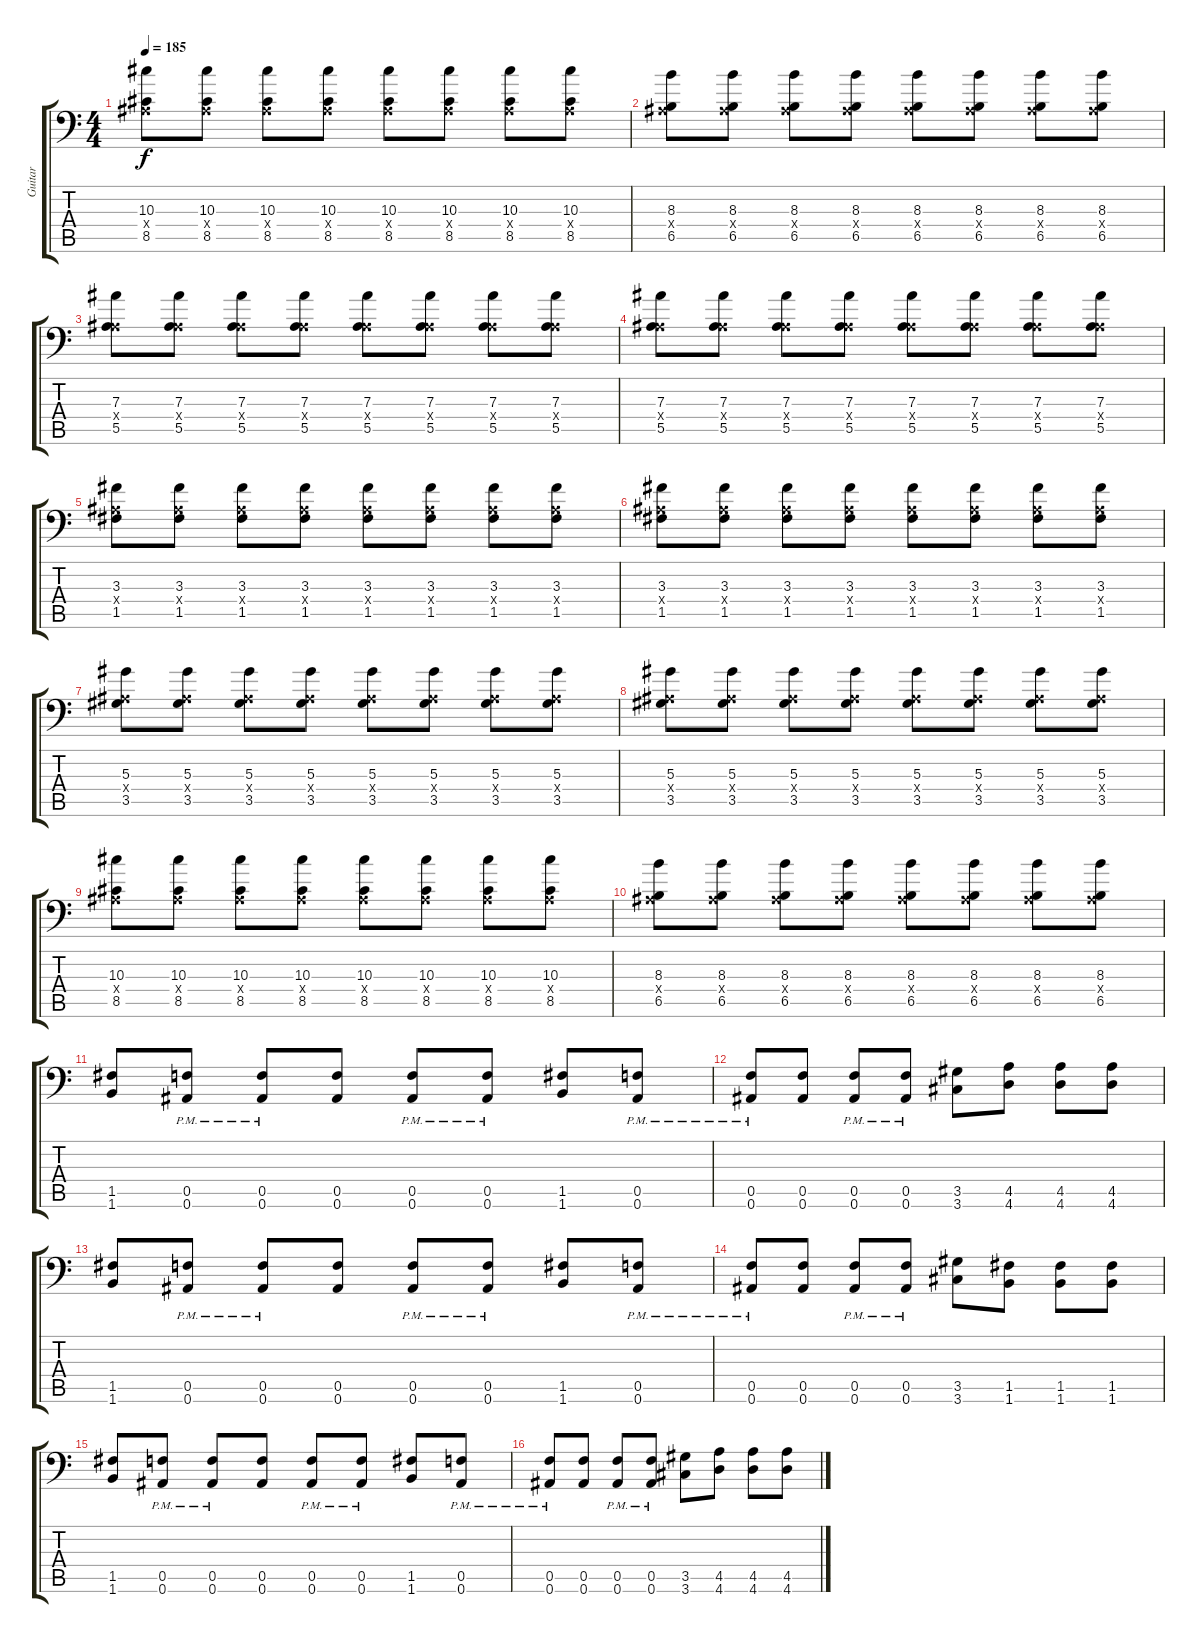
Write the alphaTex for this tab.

\track ("Guitar" "Guitar") {instrument distortionguitar}
\staff {score tabs}
\tuning (C4 G3 Eb3 Bb2 F2 Bb1) {hide}
\ts (4 4)
\tempo 185
\clef f4
\ks c
(10.3 0.4{x} 8.5).8{dy f} (10.3 0.4{x} 8.5).8 (10.3 0.4{x} 8.5).8 (10.3 0.4{x} 8.5).8 (10.3 0.4{x} 8.5).8 (10.3 0.4{x} 8.5).8 (10.3 0.4{x} 8.5).8 (10.3 0.4{x} 8.5).8 |
(8.3 0.4{x} 6.5).8 (8.3 0.4{x} 6.5).8 (8.3 0.4{x} 6.5).8 (8.3 0.4{x} 6.5).8 (8.3 0.4{x} 6.5).8 (8.3 0.4{x} 6.5).8 (8.3 0.4{x} 6.5).8 (8.3 0.4{x} 6.5).8 |
(7.3 0.4{x} 5.5).8 (7.3 0.4{x} 5.5).8 (7.3 0.4{x} 5.5).8 (7.3 0.4{x} 5.5).8 (7.3 0.4{x} 5.5).8 (7.3 0.4{x} 5.5).8 (7.3 0.4{x} 5.5).8 (7.3 0.4{x} 5.5).8 |
(7.3 0.4{x} 5.5).8 (7.3 0.4{x} 5.5).8 (7.3 0.4{x} 5.5).8 (7.3 0.4{x} 5.5).8 (7.3 0.4{x} 5.5).8 (7.3 0.4{x} 5.5).8 (7.3 0.4{x} 5.5).8 (7.3 0.4{x} 5.5).8 |
(3.3 0.4{x} 1.5).8 (3.3 0.4{x} 1.5).8 (3.3 0.4{x} 1.5).8 (3.3 0.4{x} 1.5).8 (3.3 0.4{x} 1.5).8 (3.3 0.4{x} 1.5).8 (3.3 0.4{x} 1.5).8 (3.3 0.4{x} 1.5).8 |
(3.3 0.4{x} 1.5).8 (3.3 0.4{x} 1.5).8 (3.3 0.4{x} 1.5).8 (3.3 0.4{x} 1.5).8 (3.3 0.4{x} 1.5).8 (3.3 0.4{x} 1.5).8 (3.3 0.4{x} 1.5).8 (3.3 0.4{x} 1.5).8 |
(5.3 0.4{x} 3.5).8 (5.3 0.4{x} 3.5).8 (5.3 0.4{x} 3.5).8 (5.3 0.4{x} 3.5).8 (5.3 0.4{x} 3.5).8 (5.3 0.4{x} 3.5).8 (5.3 0.4{x} 3.5).8 (5.3 0.4{x} 3.5).8 |
(5.3 0.4{x} 3.5).8 (5.3 0.4{x} 3.5).8 (5.3 0.4{x} 3.5).8 (5.3 0.4{x} 3.5).8 (5.3 0.4{x} 3.5).8 (5.3 0.4{x} 3.5).8 (5.3 0.4{x} 3.5).8 (5.3 0.4{x} 3.5).8 |
(10.3 0.4{x} 8.5).8 (10.3 0.4{x} 8.5).8 (10.3 0.4{x} 8.5).8 (10.3 0.4{x} 8.5).8 (10.3 0.4{x} 8.5).8 (10.3 0.4{x} 8.5).8 (10.3 0.4{x} 8.5).8 (10.3 0.4{x} 8.5).8 |
(8.3 0.4{x} 6.5).8 (8.3 0.4{x} 6.5).8 (8.3 0.4{x} 6.5).8 (8.3 0.4{x} 6.5).8 (8.3 0.4{x} 6.5).8 (8.3 0.4{x} 6.5).8 (8.3 0.4{x} 6.5).8 (8.3 0.4{x} 6.5).8 |
(1.5 1.6).8 (0.5{pm} 0.6{pm}).8 (0.5{pm} 0.6{pm}).8 (0.5 0.6).8 (0.5{pm} 0.6{pm}).8 (0.5{pm} 0.6{pm}).8 (1.5 1.6).8 (0.5{pm} 0.6{pm}).8 |
(0.5{pm} 0.6{pm}).8 (0.5 0.6).8 (0.5{pm} 0.6{pm}).8 (0.5{pm} 0.6{pm}).8 (3.5 3.6).8 (4.5 4.6).8 (4.5 4.6).8 (4.5 4.6).8 |
(1.5 1.6).8 (0.5{pm} 0.6{pm}).8 (0.5{pm} 0.6{pm}).8 (0.5 0.6).8 (0.5{pm} 0.6{pm}).8 (0.5{pm} 0.6{pm}).8 (1.5 1.6).8 (0.5{pm} 0.6{pm}).8 |
(0.5{pm} 0.6{pm}).8 (0.5 0.6).8 (0.5{pm} 0.6{pm}).8 (0.5{pm} 0.6{pm}).8 (3.5 3.6).8 (1.5 1.6).8 (1.5 1.6).8 (1.5 1.6).8 |
(1.5 1.6).8 (0.5{pm} 0.6{pm}).8 (0.5{pm} 0.6{pm}).8 (0.5 0.6).8 (0.5{pm} 0.6{pm}).8 (0.5{pm} 0.6{pm}).8 (1.5 1.6).8 (0.5{pm} 0.6{pm}).8 |
(0.5{pm} 0.6{pm}).8 (0.5 0.6).8 (0.5{pm} 0.6{pm}).8 (0.5{pm} 0.6{pm}).8 (3.5 3.6).8 (4.5 4.6).8 (4.5 4.6).8 (4.5 4.6).8
